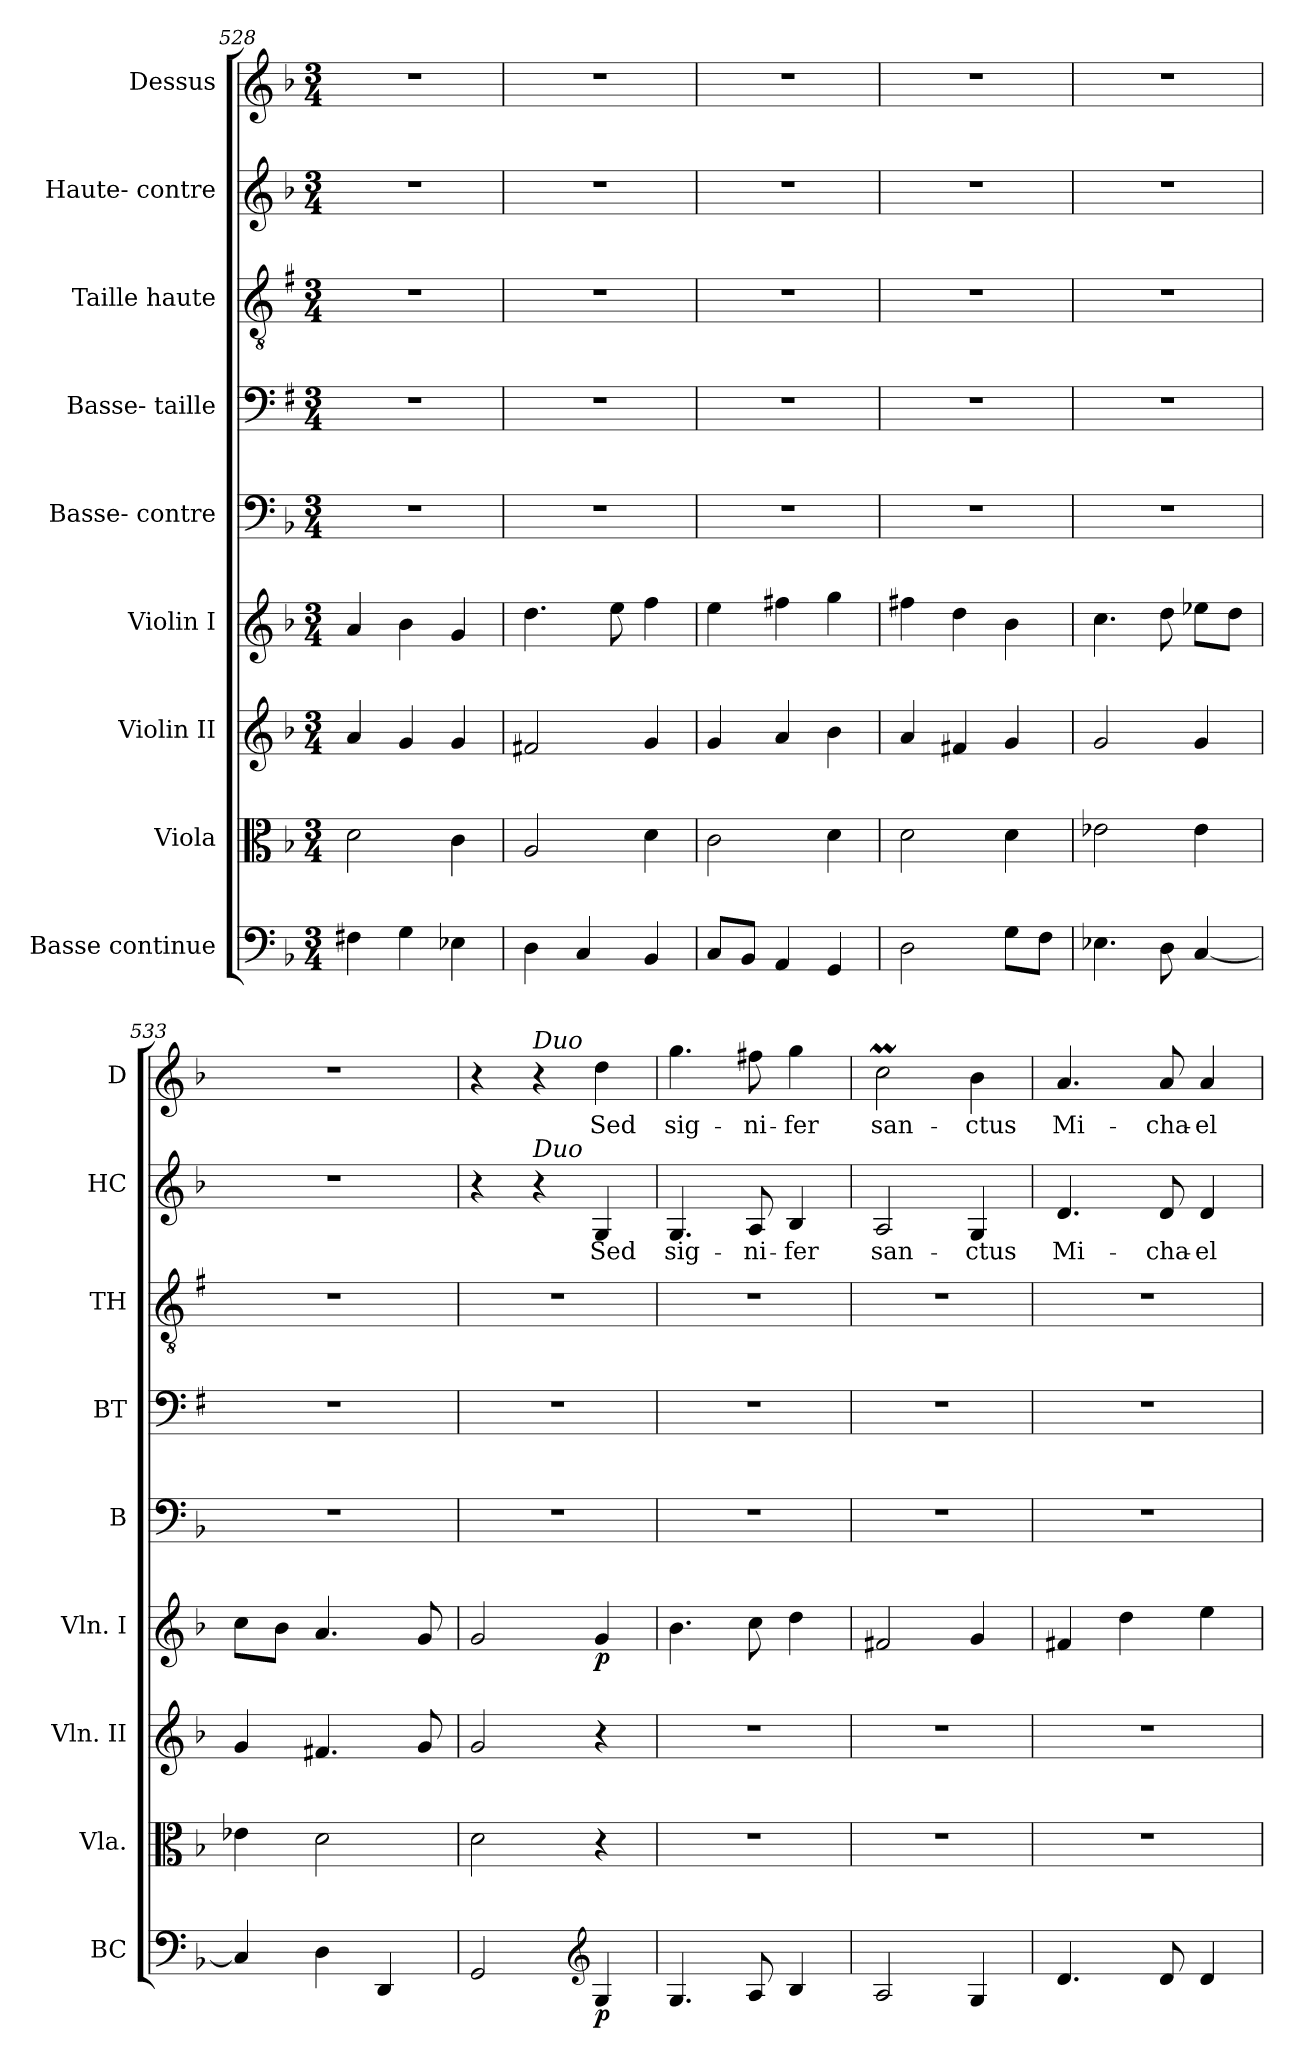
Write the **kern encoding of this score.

**kern	**dynam	**kern	**kern	**kern	**dynam	**kern	**kern	**kern	**kern	**text	**kern	**text
*part9	*part9	*part8	*part7	*part6	*part6	*part5	*part4	*part3	*part2	*part2	*part1	*part1
*staff9	*staff9	*staff8	*staff7	*staff6	*staff6	*staff5	*staff4	*staff3	*staff2	*staff2	*staff1	*staff1
*I"Basse  continue	*	*I"Viola	*I"Violin II	*I"Violin I	*	*I"Basse- contre	*I"Basse- taille	*I"Taille haute	*I"Haute- contre	*	*I"Dessus	*
*I'BC	*	*I'Vla.	*I'Vln. II	*I'Vln. I	*	*I'B	*I'BT	*I'TH	*I'HC	*	*I'D	*
*clefF4	*	*clefC3	*clefG2	*clefG2	*	*clefF4	*clefF4	*clefGv2	*clefG2	*	*clefG2	*
*	*	*	*	*	*	*	*ITrd1c2	*ITrd1c2	*	*	*	*
*k[b-]	*	*k[b-]	*k[b-]	*k[b-]	*	*k[b-]	*k[b-]	*k[b-]	*k[b-]	*	*k[b-]	*
*F:	*	*F:	*F:	*F:	*	*F:	*F:	*F:	*F:	*	*F:	*
*M3/4	*	*M3/4	*M3/4	*M3/4	*	*M3/4	*M3/4	*M3/4	*M3/4	*	*M3/4	*
=528	=528	=528	=528	=528	=528	=528	=528	=528	=528	=528	=528	=528
4F#X\	.	2d\	4a/	4a/	.	2.r	2.r	2.r	2.r	.	2.r	.
4G\	.	.	4g/	4b-\	.	.	.	.	.	.	.	.
4E-X\	.	4c\	4g/	4g/	.	.	.	.	.	.	.	.
=529	=529	=529	=529	=529	=529	=529	=529	=529	=529	=529	=529	=529
4D\	.	2A/	2f#X/	4.dd\	.	2.r	2.r	2.r	2.r	.	2.r	.
4C/	.	.	.	.	.	.	.	.	.	.	.	.
.	.	.	.	8ee\	.	.	.	.	.	.	.	.
4BB-/	.	4d\	4g/	4ff\	.	.	.	.	.	.	.	.
=530	=530	=530	=530	=530	=530	=530	=530	=530	=530	=530	=530	=530
8C/L	.	2c\	4g/	4ee\	.	2.r	2.r	2.r	2.r	.	2.r	.
8BB-/J	.	.	.	.	.	.	.	.	.	.	.	.
4AA/	.	.	4a/	4ff#X\	.	.	.	.	.	.	.	.
4GG/	.	4d\	4b-\	4gg\	.	.	.	.	.	.	.	.
=531	=531	=531	=531	=531	=531	=531	=531	=531	=531	=531	=531	=531
2D\	.	2d\	4a/	4ff#X\	.	2.r	2.r	2.r	2.r	.	2.r	.
.	.	.	4f#X/	4dd\	.	.	.	.	.	.	.	.
8G\L	.	4d\	4g/	4b-\	.	.	.	.	.	.	.	.
8F\J	.	.	.	.	.	.	.	.	.	.	.	.
=532	=532	=532	=532	=532	=532	=532	=532	=532	=532	=532	=532	=532
4.E-X\	.	2e-X\	2g/	4.cc\	.	2.r	2.r	2.r	2.r	.	2.r	.
8D\	.	.	.	8dd\	.	.	.	.	.	.	.	.
[4C/	.	4e-\	4g/	8ee-X\L	.	.	.	.	.	.	.	.
.	.	.	.	8dd\J	.	.	.	.	.	.	.	.
=533	=533	=533	=533	=533	=533	=533	=533	=533	=533	=533	=533	=533
4C/]	.	4e-X\	4g/	8cc\L	.	2.r	2.r	2.r	2.r	.	2.r	.
.	.	.	.	8b-\J	.	.	.	.	.	.	.	.
4D\	.	2d\	4.f#X>/	4.a>/	.	.	.	.	.	.	.	.
4DD/	.	.	.	.	.	.	.	.	.	.	.	.
.	.	.	8g/	8g/	.	.	.	.	.	.	.	.
!!LO:LB:g=z
=534	=534	=534	=534	=534	=534	=534	=534	=534	=534	=534	=534	=534
2GG/	.	2d\	2g/	2g/	.	2.r	2.r	2.r	4r	.	4r	.
!	!	!	!	!	!	!	!	!	!	!	!LO:TX:a:i:t=Duo	!
!	!	!	!	!	!	!	!	!	!LO:TX:a:i:t=Duo	!	!	!
.	.	.	.	.	.	.	.	.	4r	.	4r	.
*clefG2	*	*	*	*	*	*	*	*	*	*	*	*
!	!LO:DY:b	!	!	!	!LO:DY:b	!	!	!	!	!LO:LY:b	!	!LO:LY:b
4G/	p	4r	4r	4g/	p	.	.	.	4G/	Sed	4dd\	Sed
=535	=535	=535	=535	=535	=535	=535	=535	=535	=535	=535	=535	=535
!	!	!	!	!	!	!	!	!	!	!LO:LY:b	!	!LO:LY:b
4.G/	.	2.r	2.r	4.b-\	.	2.r	2.r	2.r	4.G/	sig-	4.gg\	sig-
!	!	!	!	!	!	!	!	!	!	!LO:LY:b	!	!LO:LY:b
8A/	.	.	.	8cc\	.	.	.	.	8A/	-ni-	8ff#X\	-ni-
!	!	!	!	!	!	!	!	!	!	!LO:LY:b	!	!LO:LY:b
4B-/	.	.	.	4dd\	.	.	.	.	4B-/	-fer	4gg\	-fer
=536	=536	=536	=536	=536	=536	=536	=536	=536	=536	=536	=536	=536
!	!	!	!	!	!	!	!	!	!	!LO:LY:b	!	!LO:LY:b
2A>/	.	2.r	2.r	2f#X/	.	2.r	2.r	2.r	2A>/	san-	2ccM\	san-
!	!	!	!	!	!	!	!	!	!	!LO:LY:b	!	!LO:LY:b
4G/	.	.	.	4g/	.	.	.	.	4G/	-ctus	4b-\	-ctus
=537	=537	=537	=537	=537	=537	=537	=537	=537	=537	=537	=537	=537
!	!	!	!	!	!	!	!	!	!	!LO:LY:b	!	!LO:LY:b
4.d/	.	2.r	2.r	4f#X/	.	2.r	2.r	2.r	4.d/	Mi-	4.a>/	Mi-
.	.	.	.	4dd\	.	.	.	.	.	.	.	.
!	!	!	!	!	!	!	!	!	!	!LO:LY:b	!	!LO:LY:b
8d/	.	.	.	.	.	.	.	.	8d/	-cha-	8a/	-cha-
!	!	!	!	!	!	!	!	!	!	!LO:LY:b	!	!LO:LY:b
4d/	.	.	.	4ee\	.	.	.	.	4d/	-el	4a/	-el
=	=	=	=	=	=	=	=	=	=	=	=	=
*-	*-	*-	*-	*-	*-	*-	*-	*-	*-	*-	*-	*-
